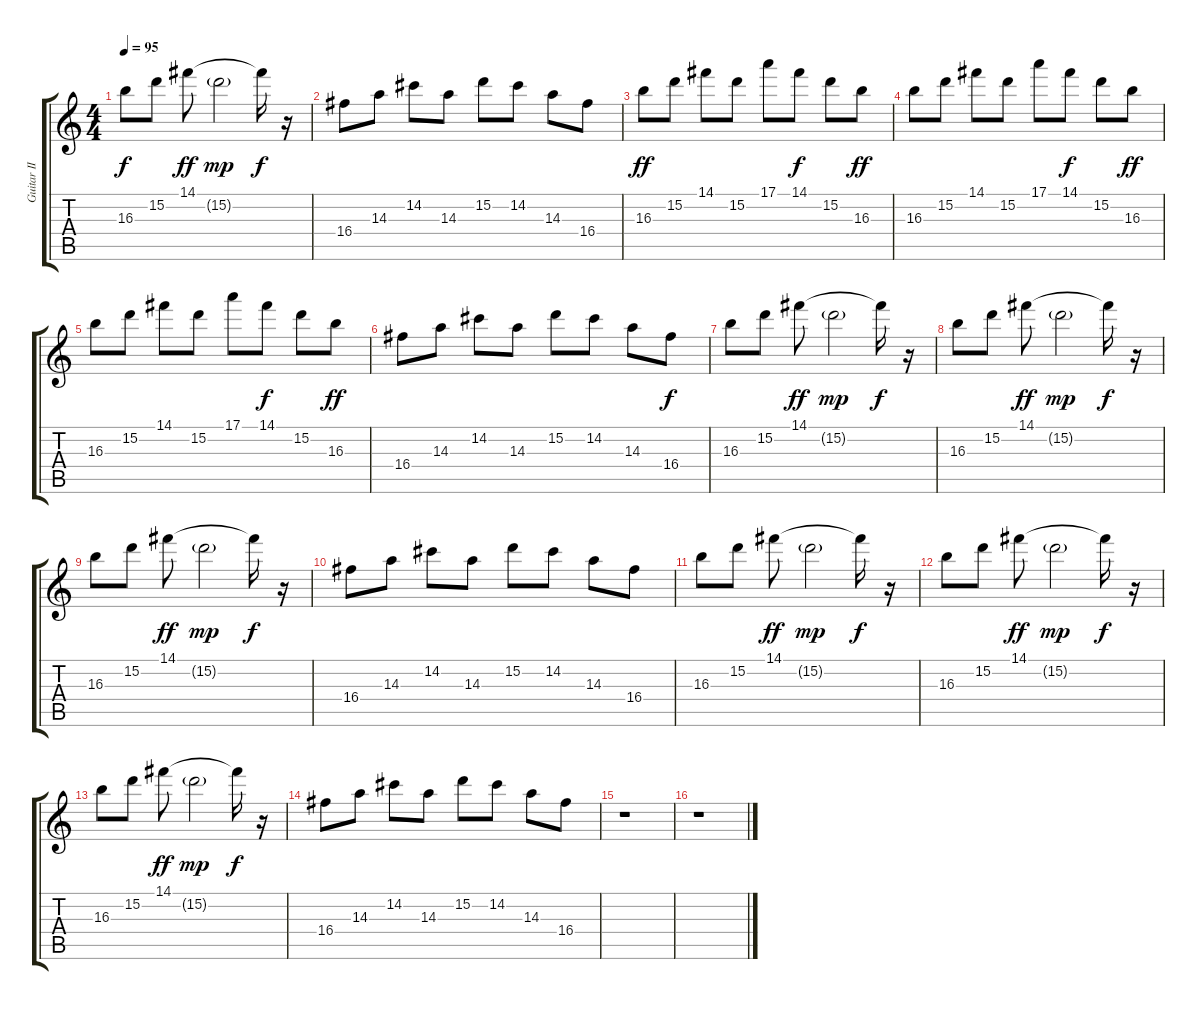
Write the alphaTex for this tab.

\track ("Guitar II" "Guitar II") {instrument electricguitarjazz}
\staff {score tabs}
\tuning (E4 B3 G3 D3 A2 E2) {hide}
\ts (4 4)
\tempo 95
\clef g2
\ks c
16.3.8{dy f} 15.2.8 14.1.8{dy ff} 15.2{g}.2{dy mp} 14.1{t}.16{dy f} r.16 |
16.4.8 14.3.8 14.2.8 14.3.8 15.2.8 14.2.8 14.3.8 16.4.8 |
16.3.8{dy ff} 15.2.8 14.1.8 15.2.8 17.1.8 14.1.8{dy f} 15.2.8 16.3.8{dy ff} |
16.3.8 15.2.8 14.1.8 15.2.8 17.1.8 14.1.8{dy f} 15.2.8 16.3.8{dy ff} |
16.3.8 15.2.8 14.1.8 15.2.8 17.1.8 14.1.8{dy f} 15.2.8 16.3.8{dy ff} |
16.4.8 14.3.8 14.2.8 14.3.8 15.2.8 14.2.8 14.3.8 16.4.8{dy f} |
16.3.8 15.2.8 14.1.8{dy ff} 15.2{g}.2{dy mp} 14.1{t}.16{dy f} r.16 |
16.3.8 15.2.8 14.1.8{dy ff} 15.2{g}.2{dy mp} 14.1{t}.16{dy f} r.16 |
16.3.8 15.2.8 14.1.8{dy ff} 15.2{g}.2{dy mp} 14.1{t}.16{dy f} r.16 |
16.4.8 14.3.8 14.2.8 14.3.8 15.2.8 14.2.8 14.3.8 16.4.8 |
16.3.8 15.2.8 14.1.8{dy ff} 15.2{g}.2{dy mp} 14.1{t}.16{dy f} r.16 |
16.3.8 15.2.8 14.1.8{dy ff} 15.2{g}.2{dy mp} 14.1{t}.16{dy f} r.16 |
16.3.8 15.2.8 14.1.8{dy ff} 15.2{g}.2{dy mp} 14.1{t}.16{dy f} r.16 |
16.4.8 14.3.8 14.2.8 14.3.8 15.2.8 14.2.8 14.3.8 16.4.8 |
r.1 |
r.1
